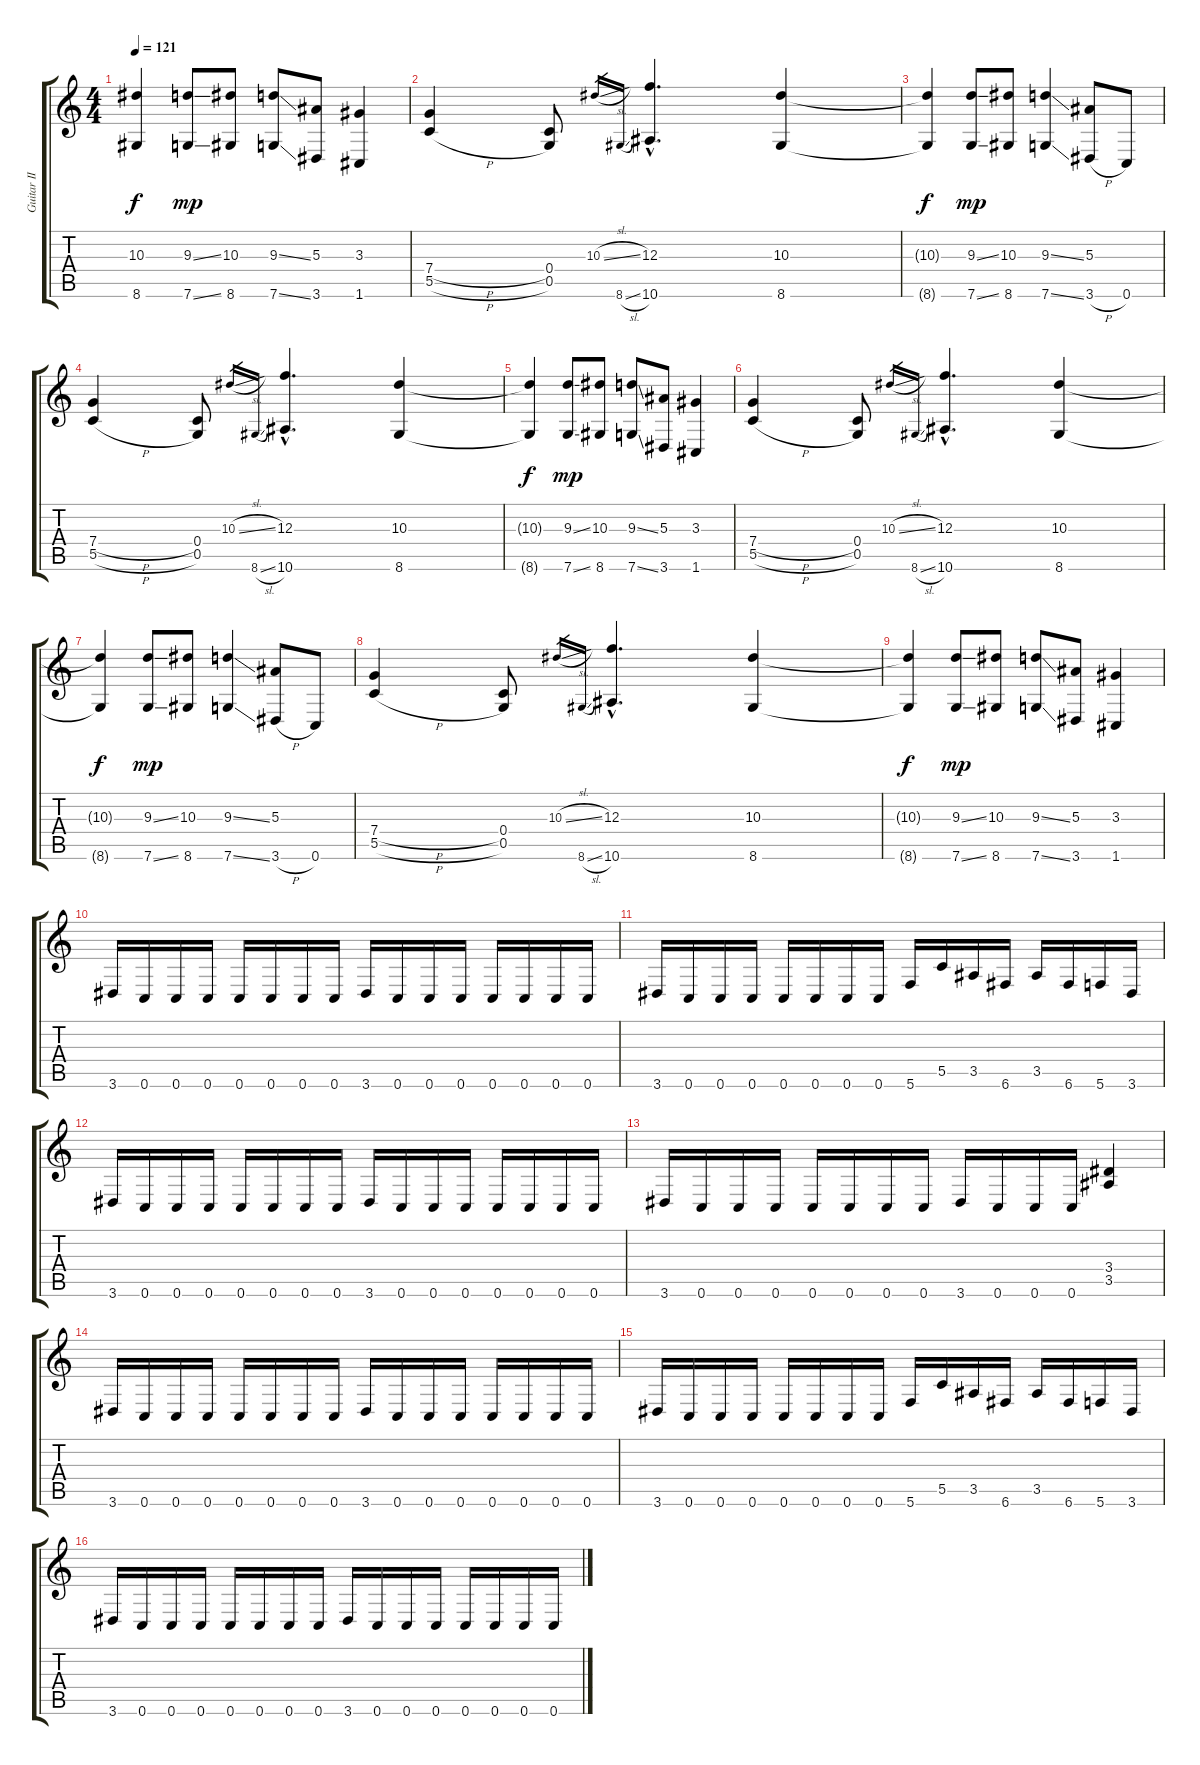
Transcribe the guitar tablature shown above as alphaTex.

\track ("Guitar II" "Guitar II") {instrument distortionguitar}
\staff {score tabs}
\tuning (D4 A3 F3 C3 G2 C2) {hide}
\ts (4 4)
\tempo 121
\clef g2
\ks c
(10.3{t} 8.6{t}).4{dy f} (9.3{ss} 7.6{ss}).8{dy mp} (10.3 8.6).8 (9.3{ss} 7.6{ss}).8 (5.3 3.6).8 (3.3 1.6).4 |
(7.4{h} 5.5{h}).4 (0.4 0.5).8 10.3{sl}.16{gr} 8.6{sl}.16{gr} (12.3 10.6{hac}).4{d} (10.3 8.6).4 |
(10.3{t} 8.6{t}).4{dy f} (9.3{ss} 7.6{ss}).8{dy mp} (10.3 8.6).8 (9.3{ss} 7.6{ss}).4 (5.3 3.6{h}).8 0.6.8 |
(7.4{h} 5.5{h}).4 (0.4 0.5).8 10.3{sl}.16{gr} 8.6{sl}.16{gr} (12.3 10.6{hac}).4{d} (10.3 8.6).4 |
(10.3{t} 8.6{t}).4{dy f} (9.3{ss} 7.6{ss}).8{dy mp} (10.3 8.6).8 (9.3{ss} 7.6{ss}).8 (5.3 3.6).8 (3.3 1.6).4 |
(7.4{h} 5.5{h}).4 (0.4 0.5).8 10.3{sl}.16{gr} 8.6{sl}.16{gr} (12.3 10.6{hac}).4{d} (10.3 8.6).4 |
(10.3{t} 8.6{t}).4{dy f} (9.3{ss} 7.6{ss}).8{dy mp} (10.3 8.6).8 (9.3{ss} 7.6{ss}).4 (5.3 3.6{h}).8 0.6.8 |
(7.4{h} 5.5{h}).4 (0.4 0.5).8 10.3{sl}.16{gr} 8.6{sl}.16{gr} (12.3 10.6{hac}).4{d} (10.3 8.6).4 |
(10.3{t} 8.6{t}).4{dy f} (9.3{ss} 7.6{ss}).8{dy mp} (10.3 8.6).8 (9.3{ss} 7.6{ss}).8 (5.3 3.6).8 (3.3 1.6).4 |
3.6.16 0.6.16 0.6.16 0.6.16 0.6.16 0.6.16 0.6.16 0.6.16 3.6.16 0.6.16 0.6.16 0.6.16 0.6.16 0.6.16 0.6.16 0.6.16 |
3.6.16 0.6.16 0.6.16 0.6.16 0.6.16 0.6.16 0.6.16 0.6.16 5.6.16 5.5.16 3.5.16 6.6.16 3.5.16 6.6.16 5.6.16 3.6.16 |
3.6.16 0.6.16 0.6.16 0.6.16 0.6.16 0.6.16 0.6.16 0.6.16 3.6.16 0.6.16 0.6.16 0.6.16 0.6.16 0.6.16 0.6.16 0.6.16 |
3.6.16 0.6.16 0.6.16 0.6.16 0.6.16 0.6.16 0.6.16 0.6.16 3.6.16 0.6.16 0.6.16 0.6.16 (3.4 3.5).4 |
3.6.16 0.6.16 0.6.16 0.6.16 0.6.16 0.6.16 0.6.16 0.6.16 3.6.16 0.6.16 0.6.16 0.6.16 0.6.16 0.6.16 0.6.16 0.6.16 |
3.6.16 0.6.16 0.6.16 0.6.16 0.6.16 0.6.16 0.6.16 0.6.16 5.6.16 5.5.16 3.5.16 6.6.16 3.5.16 6.6.16 5.6.16 3.6.16 |
3.6.16 0.6.16 0.6.16 0.6.16 0.6.16 0.6.16 0.6.16 0.6.16 3.6.16 0.6.16 0.6.16 0.6.16 0.6.16 0.6.16 0.6.16 0.6.16
